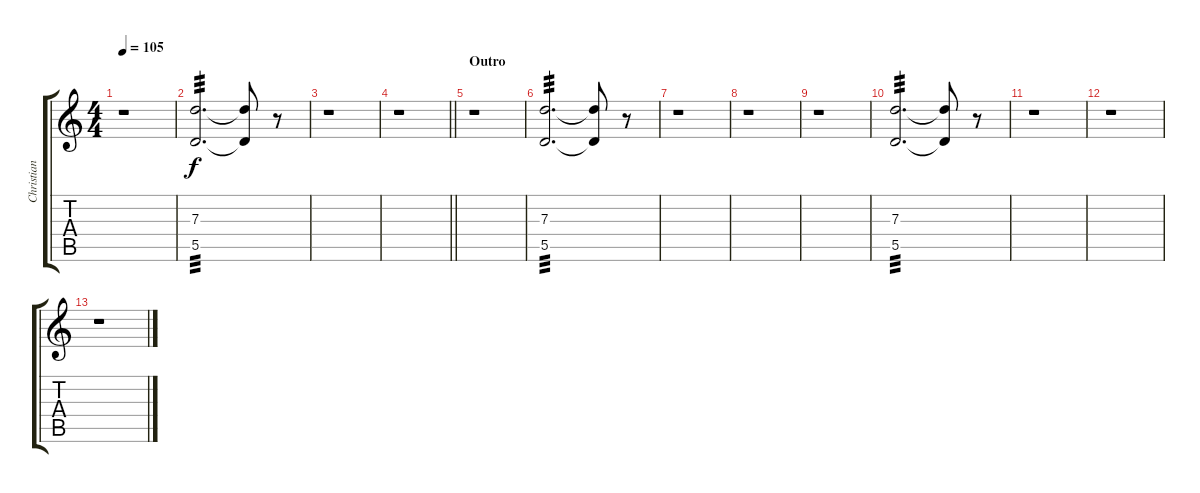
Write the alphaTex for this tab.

\track ("Christian Lorenz" "Christian ") {instrument contrabass}
\staff {score tabs}
\tuning (E4 B3 G3 D3 A2 D2) {hide}
\ts (4 4)
\tempo 105
\clef g2
\ks c
r.1{dy f} |
(7.3 5.5).2{d tp 3} (7.3{t} 5.5{t}).8 r.8 |
r.1 |
\barLineRight lightlight
r.1 |
\section ("" "Outro")
r.1 |
(7.3 5.5).2{d tp 3} (7.3{t} 5.5{t}).8 r.8 |
r.1 |
r.1 |
r.1 |
(7.3 5.5).2{d tp 3} (7.3{t} 5.5{t}).8 r.8 |
r.1 |
r.1 |
r.1
